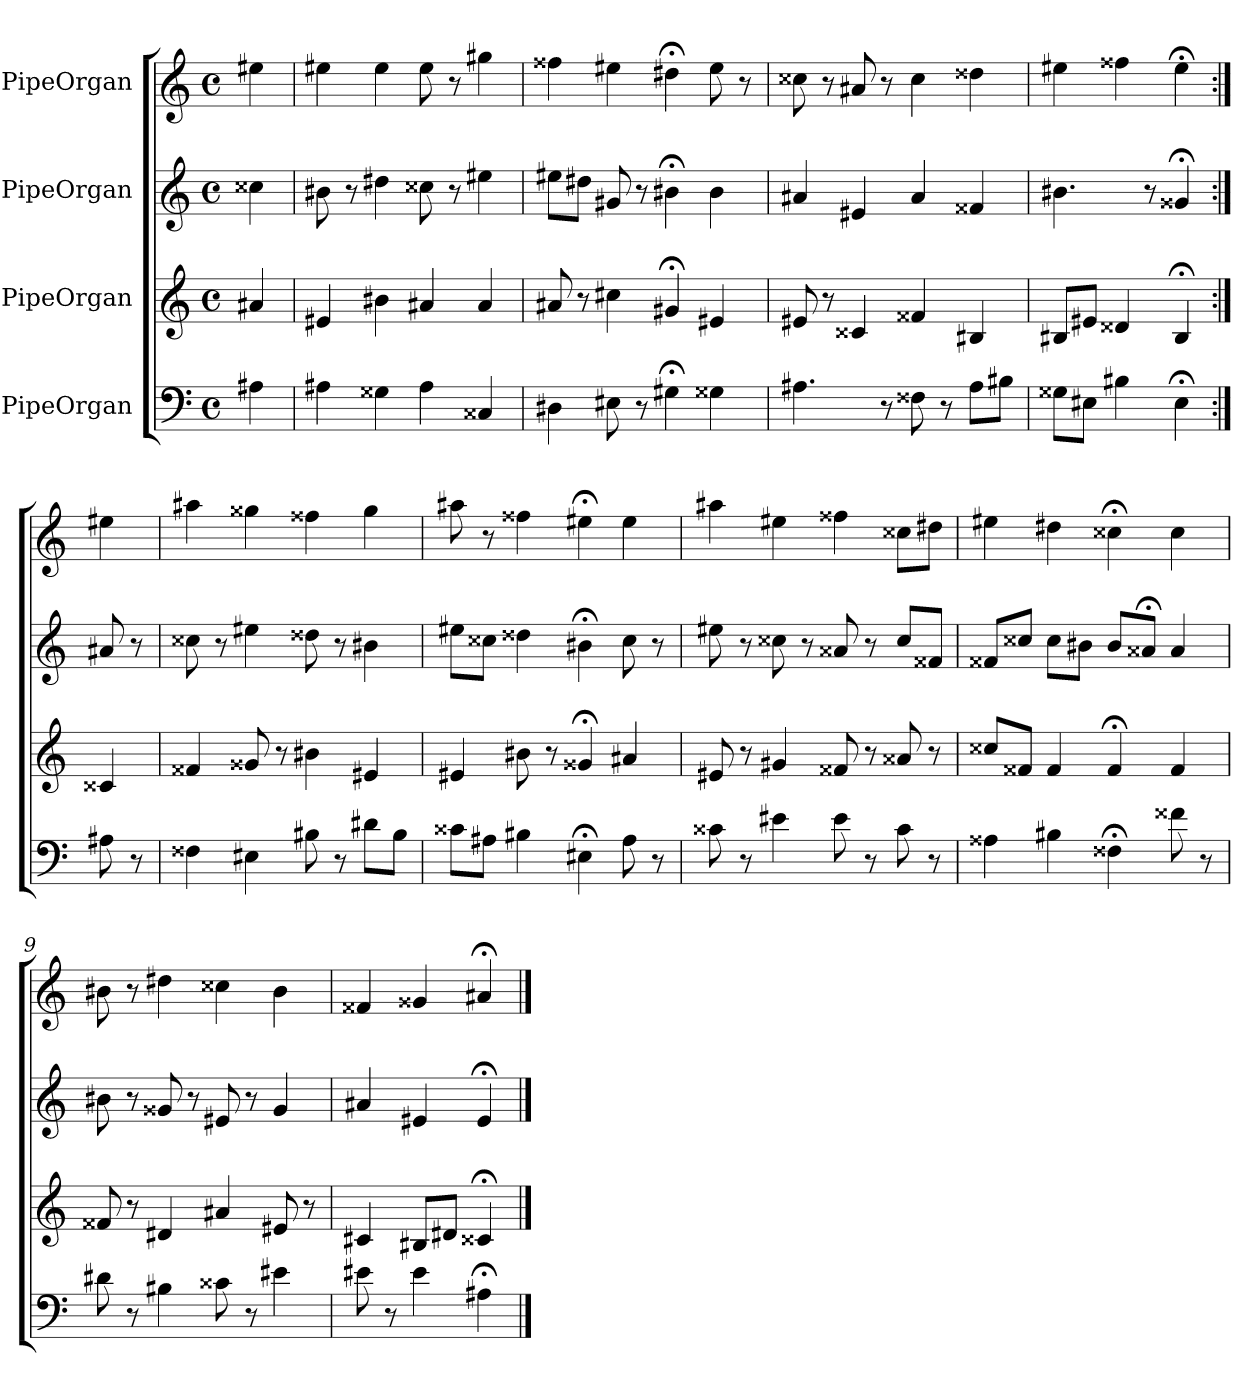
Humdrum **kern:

**kern	**kern	**kern	**kern
*part4	*part3	*part2	*part1
*staff4	*staff3	*staff2	*staff1
*I"PipeOrgan	*I"PipeOrgan	*I"PipeOrgan	*I"PipeOrgan
*k[]	*k[]	*k[]	*k[]
*M4/4	*M4/4	*M4/4	*M4/4
*met(c)	*met(c)	*met(c)	*met(c)
*MM60	*MM60	*MM60	*MM60
=	=	=	=
4A#X	4a#X	4cc##X	4ee#X
=1	=1	=1	=1
4A#X	4e#X	8b#X	4ee#X
.	.	8r	.
4G##X	4b#X	4dd#X	4ee#
4A#	4a#X	8cc##X	8ee#
.	.	8r	8r
4C##X	4a#	4ee#X	4gg#X
=2	=2	=2	=2
4D#X	8a#X	8ee#XL	4ff##X
.	8r	8dd#XJ	.
8E#X	4cc#X	8g#X	4ee#X
8r	.	8r	.
4G#X;<	4g#X;<	4b#X;<	4dd#X;<
4G##X	4e#X	4b#	8ee#
.	.	.	8r
=3	=3	=3	=3
4.A#X	8e#X	4a#X	8cc##X
.	8r	.	8r
.	4c##X	4e#X	8a#X
8r	.	.	8r
8F##X	4f##X	4a#	4cc##
8r	.	.	.
8A#L	4B#X	4f##X	4dd##X
8B#XJ	.	.	.
=4	=4	=4	=4
8G##XL	8B#XL	4.b#X	4ee#X
8E#XJ	8e#XJ	.	.
4B#X	4d##X	.	4ff##X
.	.	8r	.
4E#;<	4B#;<	4g##X;<	4ee#;<
=:|!	=:|!	=:|!	=:|!
8A#X	4c##X	8a#X	4ee#X
8r	.	8r	.
=5	=5	=5	=5
4F##X	4f##X	8cc##X	4aa#X
.	.	8r	.
4E#X	8g##X	4ee#X	4gg##X
.	8r	.	.
8B#X	4b#X	8dd##X	4ff##X
8r	.	8r	.
8d#XL	4e#X	4b#X	4gg##
8B#J	.	.	.
=6	=6	=6	=6
8c##XL	4e#X	8ee#XL	8aa#X
8A#XJ	.	8cc##XJ	8r
4B#X	8b#X	4dd##X	4ff##X
.	8r	.	.
4E#X;<	4g##X;<	4b#X;<	4ee#X;<
8A#	4a#X	8cc##	4ee#
8r	.	8r	.
=7	=7	=7	=7
8c##X	8e#X	8ee#X	4aa#X
8r	8r	8r	.
4e#X	4g#X	8cc##X	4ee#X
.	.	8r	.
8e#	8f##X	8a##X	4ff##X
8r	8r	8r	.
8c##	8a##X	8cc##L	8cc##XL
8r	8r	8f##XJ	8dd#XJ
=8	=8	=8	=8
4A##X	8cc##XL	8f##XL	4ee#X
.	8f##XJ	8cc##XJ	.
4B#X	4f##	8cc##L	4dd#X
.	.	8b#XJ	.
4F##X;<	4f##;<	8b#L	4cc##X;<
.	.	8a##X;<J	.
8f##X	4f##	4a##	4cc##
8r	.	.	.
=9	=9	=9	=9
8d#X	8f##X	8b#X	8b#X
8r	8r	8r	8r
4B#X	4d#X	8g##X	4dd#X
.	.	8r	.
8c##X	4a#X	8e#X	4cc##X
8r	.	8r	.
4e#X	8e#X	4g##	4b#
.	8r	.	.
=10	=10	=10	=10
8e#X	4c#X	4a#X	4f##X
8r	.	.	.
4e#	8B#XL	4e#X	4g##X
.	8d#XJ	.	.
4A#X;<	4c##X;<	4e#;<	4a#X;<
==	==	==	==
*-	*-	*-	*-
